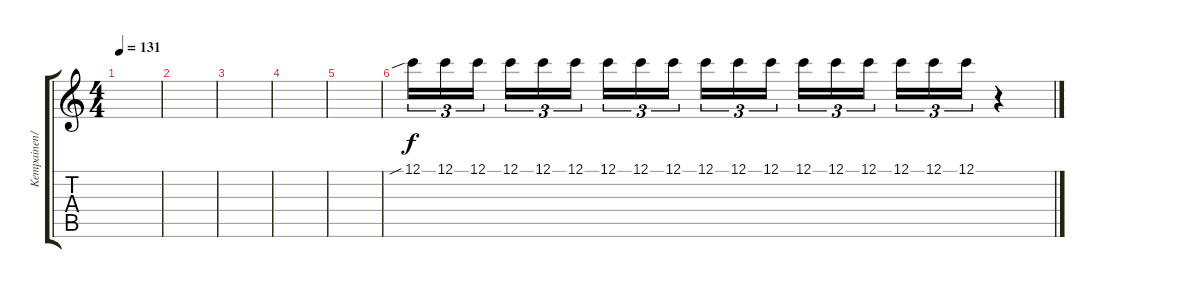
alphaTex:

\track ("Kempainen/Eschbach (Additional Guitar)" "Kempainen/") {instrument distortionguitar}
\staff {score tabs}
\tuning (C4 G3 Eb3 Bb2 F2 C2) {hide}
\ts (4 4)
\tempo 131
\clef g2
\ks c
|
|
|
|
|
12.1{sib}.16{tu (3 2)} 12.1.16{tu (3 2)} 12.1.16{tu (3 2)} 12.1.16{tu (3 2)} 12.1.16{tu (3 2)} 12.1.16{tu (3 2)} 12.1.16{tu (3 2)} 12.1.16{tu (3 2)} 12.1.16{tu (3 2)} 12.1.16{tu (3 2)} 12.1.16{tu (3 2)} 12.1.16{tu (3 2)} 12.1.16{tu (3 2)} 12.1.16{tu (3 2)} 12.1.16{tu (3 2)} 12.1.16{tu (3 2)} 12.1.16{tu (3 2)} 12.1.16{tu (3 2)} r.4
